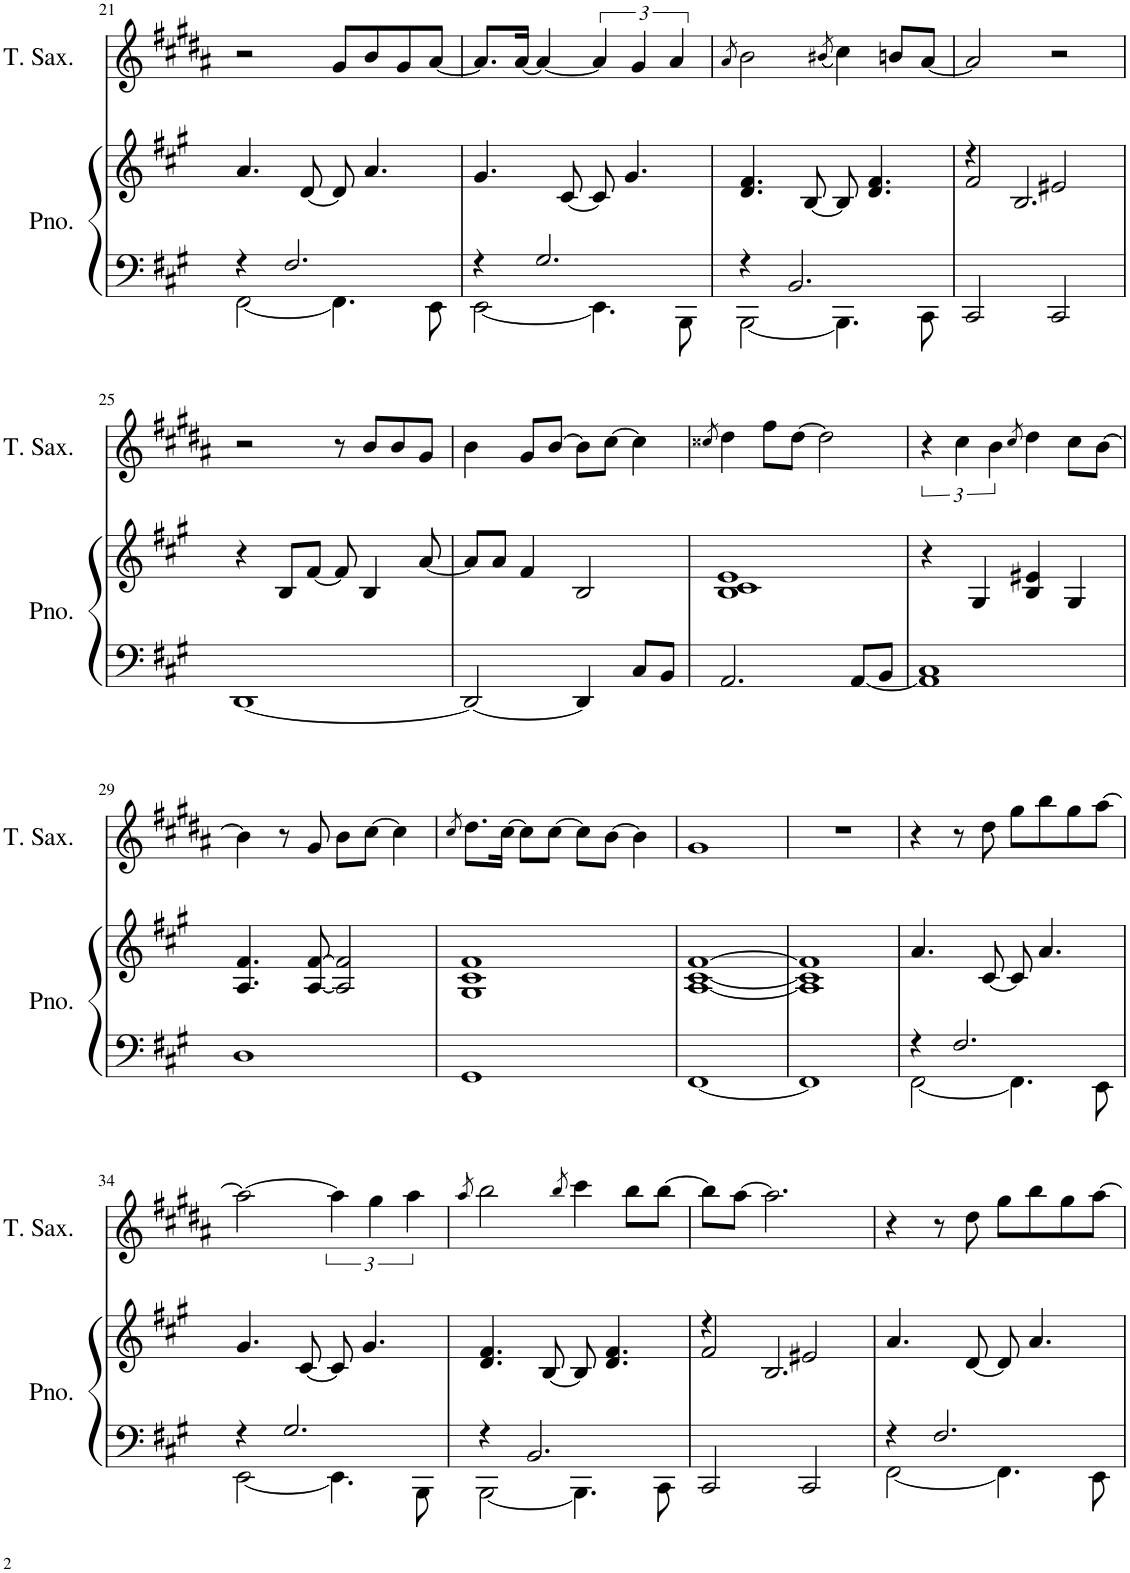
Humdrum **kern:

**kern	**kern	**kern
*part2	*part2	*part1
*staff3	*staff2	*staff1
*I"Piano	*	*I"Tenor Saxophone
*I'Pno.	*	*I'T. Sax.
!!LO:PB:g=z
*clefF4	*clefG2	*clefG2
*	*	*Trd8c14
*k[f#c#g#]	*k[f#c#g#]	*k[f#c#g#d#a#]
*M4/4	*M4/4	*M4/4
=21	=21	=21
*^	*	*
4r	[2FF#\	4.a/	2r
2.F#/	.	.	.
.	.	[8d/	.
.	4.FF#\]	8d/]	8g#/L
.	.	4.a/	8b/
.	.	.	8g#/
.	8EE\	.	[8a#/J
=22	=22	=22	=22
4r	[2EE\	4.g#/	8.a#/L]
.	.	.	[16a#/Jk
2.G#/	.	.	4a#/_
.	.	[8c#/	.
.	4.EE\]	8c#/]	6a#/]
.	.	4.g#/	.
.	.	.	6g#/
.	.	.	6a#/
.	8BBB\	.	.
=23	=23	=23	=23
.	.	.	8qa#/
4r	[2BBB\	4.d/ 4.f#/	2b\
2.BB/	.	.	.
.	.	[8B/	.
.	.	.	(8qb#X/
.	4.BBB\]	8B/]	4cc#\)
.	.	4.d/ 4.f#/	.
.	.	.	8bn/L
.	8CC#\	.	[8a#/J
*v	*v	*	*
=24	=24	=24
*	*^	*
2CC#/	4r	2f#/	2a#/]
.	2.B/	.	.
2CC#/	.	2e#X/	2r
*	*v	*v	*
!!LO:LB:g=z
=25	=25	=25
[1DD	4r	2r
.	8B/L	.
.	[8f#/J	.
.	8f#/]	8r
.	4B/	8b/L
.	.	8b/
.	[8a/	8g#/J
=26	=26	=26
2DD/_	8a/L]	4b\
.	8a/J	.
.	4f#/	8g#/L
.	.	[8b/J
4DD/]	2B/	8b\L]
.	.	[8cc#\J
8C#/L	.	4cc#\]
8BB/J	.	.
=27	=27	=27
.	.	8qcc##X/
2.AA/	1B 1c# 1e	4dd#\
.	.	8ff#\L
.	.	[8dd#\J
.	.	2dd#\]
[8AA/L	.	.
8BB/J	.	.
=28	=28	=28
1AA] 1C#	4r	6r
.	.	6cc#\
.	4G#/	.
.	.	6b\
.	.	8qcc#/
.	4B/ 4e#X/	4dd#\
.	4G#/	8cc#\L
.	.	[8b\J
!!LO:LB:g=z
=29	=29	=29
1D	4.A/ 4.f#/	4b\]
.	.	8r
.	[8A/ [8f#/	8g#/
.	2A/] 2f#/]	8b\L
.	.	[8cc#\J
.	.	4cc#\]
=30	=30	=30
.	.	8qcc#/
1GG#	1G# 1c# 1f#	8.dd#\L
.	.	[16cc#\Jk
.	.	8cc#\L]
.	.	[8cc#\J
.	.	8cc#\L]
.	.	[8b\J
.	.	4b\]
=31	=31	=31
[1FF#	[1A [1c# [1f#	1g#
=32	=32	=32
1FF#]	1A] 1c#] 1f#]	1r
=33	=33	=33
*^	*	*
4r	[2FF#\	4.a/	4r
2.F#/	.	.	8r
.	.	[8c#/	8dd#\
.	4.FF#\]	8c#/]	8gg#\L
.	.	4.a/	8bb\
.	.	.	8gg#\
.	8EE\	.	[8aa#\J
!!LO:LB:g=z
=34	=34	=34	=34
4r	[2EE\	4.g#/	2aa#\_
2.G#/	.	.	.
.	.	[8c#/	.
.	4.EE\]	8c#/]	6aa#\]
.	.	4.g#/	.
.	.	.	6gg#\
.	.	.	6aa#\
.	8BBB\	.	.
=35	=35	=35	=35
.	.	.	8qaa#/
4r	[2BBB\	4.d/ 4.f#/	2bb\
2.BB/	.	.	.
.	.	[8B/	.
.	.	.	8qbb/
.	4.BBB\]	8B/]	4ccc#\
.	.	4.d/ 4.f#/	.
.	.	.	8bb\L
.	8CC#\	.	[8bb\J
*v	*v	*	*
=36	=36	=36
*	*^	*
2CC#/	4r	2f#/	8bb\L]
.	.	.	[8aa#\J
.	2.B/	.	2.aa#\]
2CC#/	.	2e#X/	.
*	*v	*v	*
=37	=37	=37
*^	*	*
4r	[2FF#\	4.a/	4r
2.F#/	.	.	8r
.	.	[8d/	8dd#\
.	4.FF#\]	8d/]	8gg#\L
.	.	4.a/	8bb\
.	.	.	8gg#\
.	8EE\	.	[8aa#\J
*v	*v	*	*
=	=	=
*-	*-	*-
